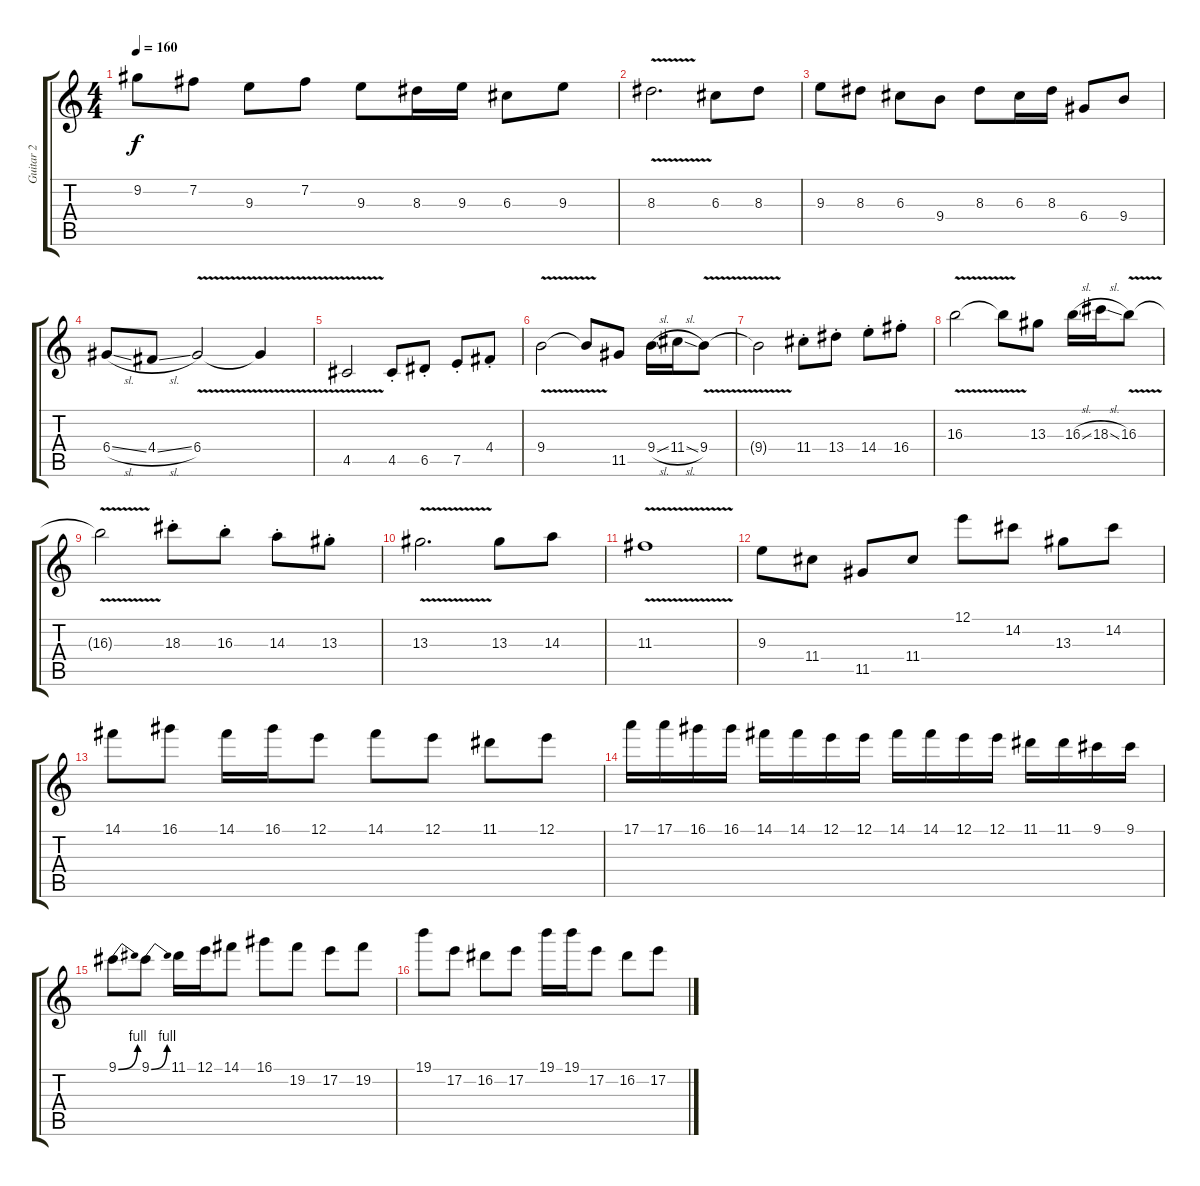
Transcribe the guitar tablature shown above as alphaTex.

\track ("Guitar 2" "Guitar 2") {instrument distortionguitar}
\staff {score tabs}
\tuning (E4 B3 G3 D3 A2 E2) {hide}
\ts (4 4)
\tempo 160
\clef g2
\ks c
9.2.8{dy f} 7.2.8 9.3.8 7.2.8 9.3.8 8.3.16 9.3.16 6.3.8 9.3.8 |
8.3{v}.2{d} 6.3.8 8.3.8 |
9.3.8 8.3.8 6.3.8 9.4.8 8.3.8 6.3.16 8.3.16 6.4.8 9.4.8 |
6.4{sl}.8 4.4{sl}.8 6.4{v}.2 6.4{t}.4 |
4.5{v}.2 4.5{st}.8 6.5{st}.8 7.5{st}.8 4.4{st}.8 |
9.4{v}.2 9.4{t}.8 11.5.8 9.4{sl}.16 11.4{sl}.16 9.4{v}.8 |
9.4{t}.2 11.4{st}.8 13.4{st}.8 14.4{st}.8 16.4{st}.8 |
16.3{v}.2 16.3{t}.8 13.3.8 16.3{sl}.16 18.3{sl}.16 16.3{v}.8 |
16.3{t}.2 18.3{st}.8 16.3{st}.8 14.3{st}.8 13.3{st}.8 |
13.3{v}.2{d} 13.3.8 14.3.8 |
11.3{v}.1 |
9.3.8 11.4.8 11.5.8 11.4.8 12.1.8 14.2.8 13.3.8 14.2.8 |
14.1.8 16.1.8 14.1.16 16.1.16 12.1.8 14.1.8 12.1.8 11.1.8 12.1.8 |
17.1.16 17.1.16 16.1.16 16.1.16 14.1.16 14.1.16 12.1.16 12.1.16 14.1.16 14.1.16 12.1.16 12.1.16 11.1.16 11.1.16 9.1.16 9.1.16 |
9.1{be (bend 0 0 60 4)}.8 9.1{be (bend 0 0 60 4)}.8 11.1.16 12.1.16 14.1.8 16.1.8 19.2.8 17.2.8 19.2.8 |
19.1.8 17.2.8 16.2.8 17.2.8 19.1.16 19.1.16 17.2.8 16.2.8 17.2.8
